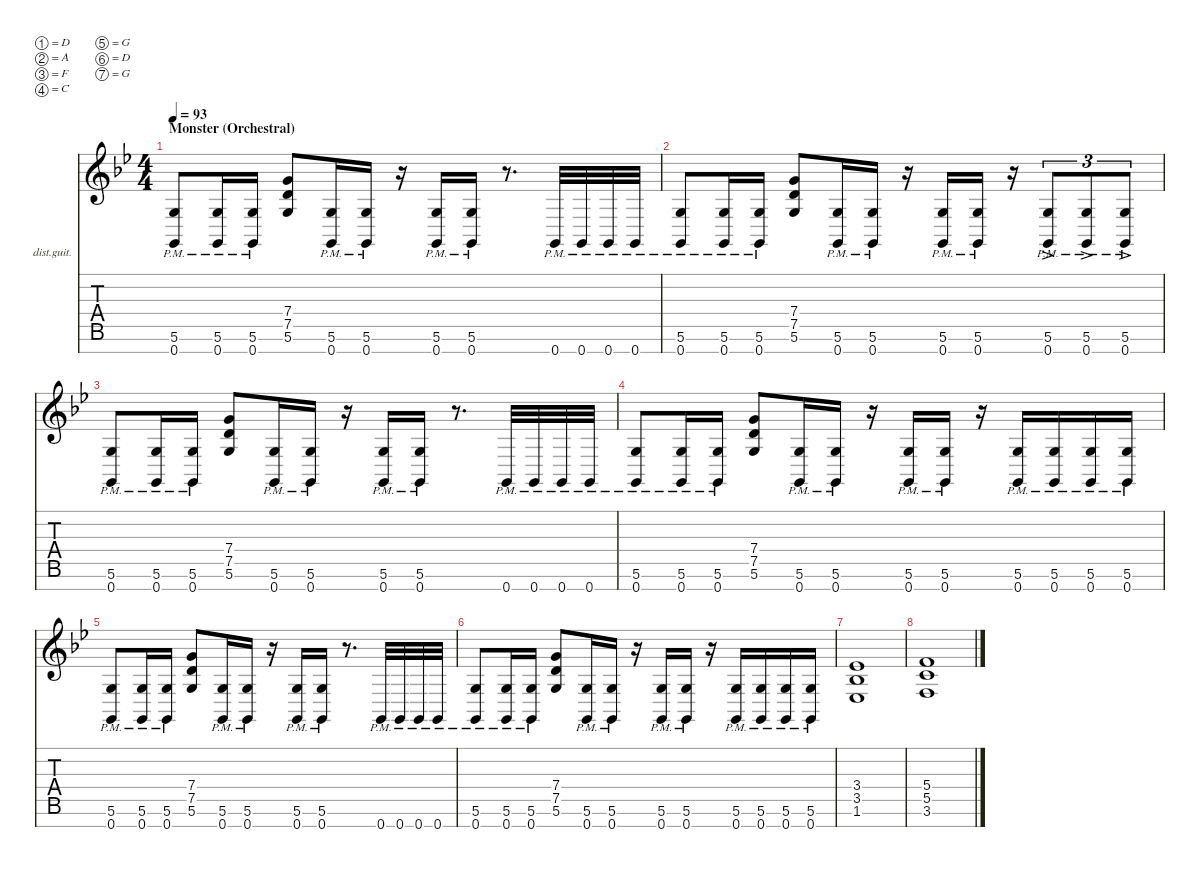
\defaultSystemsLayout 2
\hideDynamics
\bracketExtendMode nobrackets
\firstSystemTrackNameOrientation horizontal
\otherSystemsTrackNameOrientation horizontal
\track ("Rhytm" "dist.guit.") {defaultSystemsLayout 2 solo instrument distortionguitar}
\staff {score tabs}
\tuning (D4 A3 F3 C3 G2 D2 G1)
\ts (4 4)
\section ("" "Monster (Orchestral)")
\tempo 93
\clef g2
\ks gminor
(0.7{pm} 5.6{pm}).8{dy mf} (0.7{pm} 5.6{pm}).16 (0.7{pm} 5.6{pm}).16 (5.6 7.5 7.4).8 (0.7{pm} 5.6{pm}).16 (0.7{pm} 5.6{pm}).16 r.16 (0.7{pm} 5.6{pm}).16 (0.7{pm} 5.6{pm}).16 r.8{d} 0.7{pm}.32 0.7{pm}.32 0.7{pm}.32 0.7{pm}.32 |
(0.7{pm} 5.6{pm}).8 (0.7{pm} 5.6{pm}).16 (0.7{pm} 5.6{pm}).16 (5.6 7.5 7.4).8 (0.7{pm} 5.6{pm}).16 (0.7{pm} 5.6{pm}).16 r.16 (0.7{pm} 5.6{pm}).16 (0.7{pm} 5.6{pm}).16 r.16 (0.7{ac pm} 5.6{ac pm}).8{tu (3 2)} (0.7{ac pm} 5.6{ac pm}).8{tu (3 2)} (0.7{ac pm} 5.6{ac pm}).8{tu (3 2)} |
(0.7{pm} 5.6{pm}).8 (0.7{pm} 5.6{pm}).16 (0.7{pm} 5.6{pm}).16 (5.6 7.5 7.4).8 (0.7{pm} 5.6{pm}).16 (0.7{pm} 5.6{pm}).16 r.16 (0.7{pm} 5.6{pm}).16 (0.7{pm} 5.6{pm}).16 r.8{d} 0.7{pm}.32 0.7{pm}.32 0.7{pm}.32 0.7{pm}.32 |
(0.7{pm} 5.6{pm}).8 (0.7{pm} 5.6{pm}).16 (0.7{pm} 5.6{pm}).16 (5.6 7.5 7.4).8 (0.7{pm} 5.6{pm}).16 (0.7{pm} 5.6{pm}).16 r.16 (0.7{pm} 5.6{pm}).16 (0.7{pm} 5.6{pm}).16 r.16 (0.7{pm} 5.6{pm}).16 (0.7{pm} 5.6{pm}).16 (0.7{pm} 5.6{pm}).16 (0.7{pm} 5.6{pm}).16 |
(0.7{pm} 5.6{pm}).8 (0.7{pm} 5.6{pm}).16 (0.7{pm} 5.6{pm}).16 (5.6 7.5 7.4).8 (0.7{pm} 5.6{pm}).16 (0.7{pm} 5.6{pm}).16 r.16 (0.7{pm} 5.6{pm}).16 (0.7{pm} 5.6{pm}).16 r.8{d} 0.7{pm}.32 0.7{pm}.32 0.7{pm}.32 0.7{pm}.32 |
(0.7{pm} 5.6{pm}).8 (0.7{pm} 5.6{pm}).16 (0.7{pm} 5.6{pm}).16 (5.6 7.5 7.4).8 (0.7{pm} 5.6{pm}).16 (0.7{pm} 5.6{pm}).16 r.16 (0.7{pm} 5.6{pm}).16 (0.7{pm} 5.6{pm}).16 r.16 (0.7{pm} 5.6{pm}).16 (0.7{pm} 5.6{pm}).16 (0.7{pm} 5.6{pm}).16 (0.7{pm} 5.6{pm}).16 |
(1.6 3.5 3.4).1 |
(3.6 5.5 5.4).1
